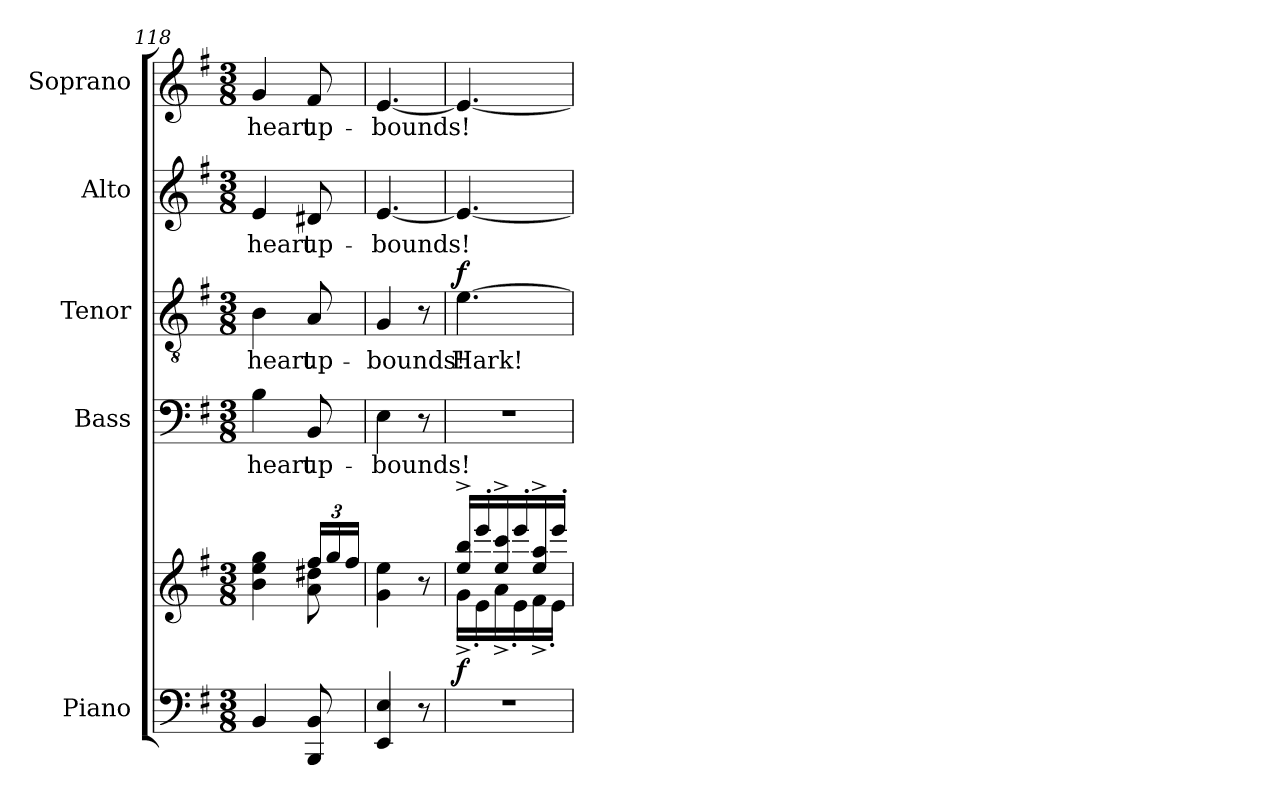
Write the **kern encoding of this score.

**kern	**kern	**dynam	**kern	**text	**kern	**text	**dynam	**kern	**text	**kern	**text
*part5	*part5	*part5	*part4	*part4	*part3	*part3	*part3	*part2	*part2	*part1	*part1
*staff6	*staff5	*staff5/6	*staff4	*staff4	*staff3	*staff3	*staff3	*staff2	*staff2	*staff1	*staff1
*I"Piano	*	*	*I"Bass	*	*I"Tenor	*	*	*I"Alto	*	*I"Soprano	*
*I'Pno	*	*	*	*	*	*	*	*	*	*	*
*clefF4	*clefG2	*	*clefF4	*	*clefGv2	*	*	*clefG2	*	*clefG2	*
*k[f#]	*k[f#]	*	*k[f#]	*	*k[f#]	*	*	*k[f#]	*	*k[f#]	*
*M3/8	*M3/8	*	*M3/8	*	*M3/8	*	*	*M3/8	*	*M3/8	*
=118	=118	=118	=118	=118	=118	=118	=118	=118	=118	=118	=118
*	*^	*	*	*	*	*	*	*	*	*	*
!	!	!	!	!	!LO:LY:b	!	!LO:LY:b	!	!	!LO:LY:b	!	!LO:LY:b
4BB/	4b\ 4ee\ 4gg\	4ryy	.	4B\	heart	4B\	heart	.	4e/	heart	4g/	heart
*	*Xbrackettup	*	*	*	*	*	*	*	*	*	*	*
!	!	!	!	!	!LO:LY:b	!	!LO:LY:b	!	!	!LO:LY:b	!	!LO:LY:b
8BBB/ 8BB/	24ff#/LL	8a\ 8dd#X\	.	8BB/	up-	8A/	up-	.	8d#X/	up-	8f#/	up-
.	24gg/	.	.	.	.	.	.	.	.	.	.	.
.	24ff#/JJ	.	.	.	.	.	.	.	.	.	.	.
*	*v	*v	*	*	*	*	*	*	*	*	*	*
=119	=119	=119	=119	=119	=119	=119	=119	=119	=119	=119	=119
!	!	!	!	!LO:LY:b	!	!LO:LY:b	!	!	!LO:LY:b	!	!LO:LY:b
4EE/ 4E/	4g\ 4ee\	.	4E\	-bounds!	4G/	-bounds!	.	[4.e/	-bounds!	[4.e/	-bounds!
8r	8r	.	8r	.	8r	.	.	.	.	.	.
=120	=120	=120	=120	=120	=120	=120	=120	=120	=120	=120	=120
*	*^	*	*	*	*	*	*	*	*	*	*
!	!	!	!LO:DY:b	!	!	!	!LO:LY:b	!LO:DY:a	!	!	!	!
4.r	16ee/^ 16bb/^LL	16g^\LL	f	4.r	.	[4.e\	Hark!	f	4.e/_	.	4.e/_	.
.	16eee'/	16e'\	.	.	.	.	.	.	.	.	.	.
.	16ee/^ 16ccc/^	16a^\	.	.	.	.	.	.	.	.	.	.
.	16eee'/	16e'\	.	.	.	.	.	.	.	.	.	.
.	16ee/^ 16aa/^	16f#^\	.	.	.	.	.	.	.	.	.	.
.	16eee'/JJ	16e'\JJ	.	.	.	.	.	.	.	.	.	.
*	*v	*v	*	*	*	*	*	*	*	*	*	*
=	=	=	=	=	=	=	=	=	=	=	=
*-	*-	*-	*-	*-	*-	*-	*-	*-	*-	*-	*-
